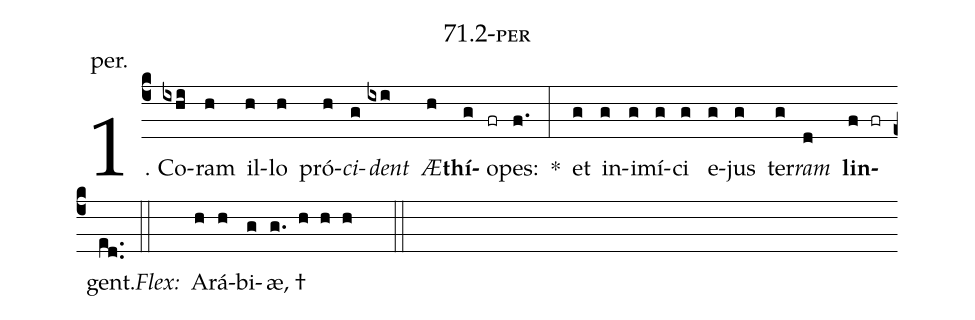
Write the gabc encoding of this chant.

name: 71.2-per;
annotation: per.;
%%
(c4)1. Co(ixhi)ram(h) il(h)lo(h) pró(h)<i>ci</i>(g)<i>dent</i>(ixi) <i>Æ</i>(h)<b>thí</b>(g)o(fr)pes:(f.) *(:) et(g) in(g)i(g)mí(g)ci(g) e(g)jus(g) ter(g)<i>ram</i>(d) <b>lin</b>(f fr)gent.(ed..) (::)
<i>Flex:</i>()  A(h)rá(h)bi(g)æ, †(g. h h h  ::)

%E(g) u(g) o(g) u(d) a(f) e.(ed..) (::)
